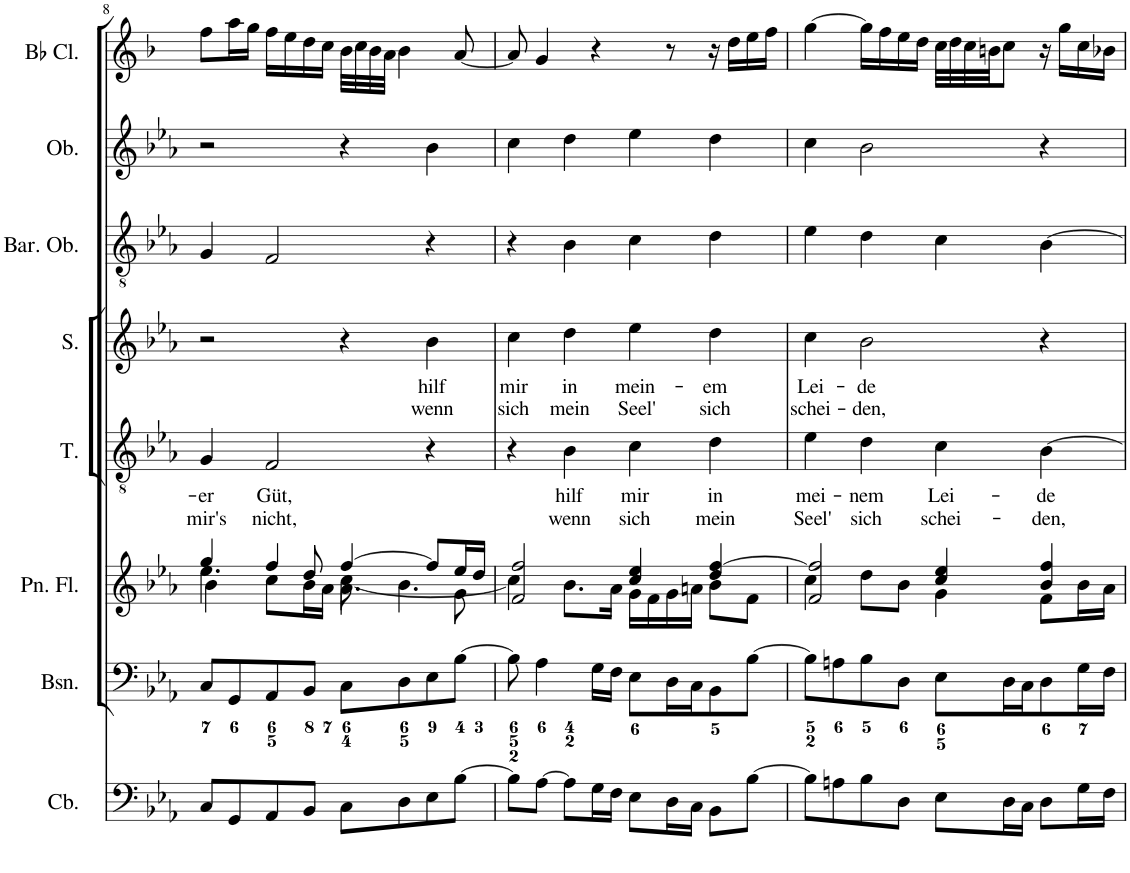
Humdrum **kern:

**kern	**kern	**kern	**kern	**text	**text	**kern	**text	**text	**kern	**kern	**kern
*part8	*part7	*part6	*part5	*part5	*part5	*part4	*part4	*part4	*part3	*part2	*part1
*staff8	*staff7	*staff6	*staff5	*staff5	*staff5	*staff4	*staff4	*staff4	*staff3	*staff2	*staff1
*I"Contrabass	*I"Bassoon	*I"Pan Flute	*I"Tenor	*	*	*I"Soprano	*	*	*I"Baritone Oboe	*I"Oboe	*I"Bb Clarinet
*I'Cb.	*I'Bsn.	*I'Pn. Fl.	*I'T.	*	*	*I'S.	*	*	*I'Bar. Ob.	*I'Ob.	*I'Bb Cl.
!!LO:PB:g=z
*clefF4	*clefF4	*clefG2	*clefGv2	*	*	*clefG2	*	*	*clefGv2	*clefG2	*clefG2
*Trd7c12	*	*	*	*	*	*	*	*	*	*	*Trd1c2
*k[b-e-a-]	*k[b-e-a-]	*k[b-e-a-]	*k[b-e-a-]	*	*	*k[b-e-a-]	*	*	*k[b-e-a-]	*k[b-e-a-]	*k[b-]
*M4/4	*M4/4	*M4/4	*M4/4	*	*	*M4/4	*	*	*M4/4	*M4/4	*M4/4
*met(c)	*met(c)	*met(c)	*met(c)	*	*	*met(c)	*	*	*met(c)	*met(c)	*met(c)
=8	=8	=8	=8	=8	=8	=8	=8	=8	=8	=8	=8
*	*	*^	*	*	*	*	*	*	*	*	*
*	*	*	*^	*	*	*	*	*	*	*	*	*
!	!	!	!	!	!	!LO:LY:b	!LO:LY:b	!	!	!	!	!	!
8C/L	8C/L	4gg/	4.ee-\	4b-\	4G/	-er	mir's	2r	.	.	4G/	2r	8ff\L
8GG/	8GG/	.	.	.	.	.	.	.	.	.	.	.	16aa\L
.	.	.	.	.	.	.	.	.	.	.	.	.	16gg\JJ
!	!	!	!	!	!	!LO:LY:b	!LO:LY:b	!	!	!	!	!	!
8AA-/	8AA-/	4ff/	.	8cc\L	2F/	Güt,	nicht,	.	.	.	2F/	.	16ff\LL
.	.	.	.	.	.	.	.	.	.	.	.	.	16ee\
8BB-/J	8BB-/J	.	8dd/	16b-\L	.	.	.	.	.	.	.	.	16dd\
.	.	.	.	16a-\JJ	.	.	.	.	.	.	.	.	16cc\JJ
8C\L	8C\L	[4ff/	4.a-\	[8cc\	.	.	.	4r	.	.	.	4r	32b-\LLL
.	.	.	.	.	.	.	.	.	.	.	.	.	32cc\
.	.	.	.	.	.	.	.	.	.	.	.	.	32b-\
.	.	.	.	.	.	.	.	.	.	.	.	.	32a\JJJ
8D\	8D\	.	.	4.b-\	.	.	.	.	.	.	.	.	4b-\
!	!	!	!	!	!	!	!	!	!LO:LY:b	!LO:LY:b	!	!	!
8E-\	8E-\	8ff/L]	.	.	4r	.	.	4b-\	hilf	wenn	4r	4b-\	.
[8B-\J	[8B-\J	16ee-/L	8g\	.	.	.	.	.	.	.	.	.	[8a/
.	.	16dd/JJ	.	.	.	.	.	.	.	.	.	.	.
*	*	*	*v	*v	*	*	*	*	*	*	*	*	*
=9	=9	=9	=9	=9	=9	=9	=9	=9	=9	=9	=9	=9
!	!	!	!	!	!	!	!	!LO:LY:b	!LO:LY:b	!	!	!
8B-\L]	8B-\]	2f/ 2ff/	4cc\]	4r	.	.	4cc\	mir	sich	4r	4cc\	8a/]
[8A-\J	4A-\	.	.	.	.	.	.	.	.	.	.	4g/
!	!	!	!	!	!LO:LY:b	!LO:LY:b	!	!LO:LY:b	!LO:LY:b	!	!	!
8A-\L]	.	.	8.b-\L	4B-\	hilf	wenn	4dd\	in	mein	4B-\	4dd\	.
16G\L	16G\LL	.	.	.	.	.	.	.	.	.	.	4r
16F\JJ	16F\JJ	.	16a-\Jk	.	.	.	.	.	.	.	.	.
!	!	!	!	!	!LO:LY:b	!LO:LY:b	!	!LO:LY:b	!LO:LY:b	!	!	!
8E-\L	8E-\L	4cc/ 4ee-/	16g\LL	4c\	mir	sich	4ee-\	mein-	Seel'	4c\	4ee-\	.
.	.	.	16f\	.	.	.	.	.	.	.	.	.
16D\L	16D\L	.	16g\	.	.	.	.	.	.	.	.	8r
16C\JJ	16C\J	.	16an\JJ	.	.	.	.	.	.	.	.	.
!	!	!	!	!	!LO:LY:b	!LO:LY:b	!	!LO:LY:b	!LO:LY:b	!	!	!
8BB-\L	8BB-\	4dd/ [4ff/	8b-\L	4d\	in	mein	4dd\	-em	sich	4d\	4dd\	16r
.	.	.	.	.	.	.	.	.	.	.	.	16dd\LL
[8B-\J	[8B-\J	.	8f\J	.	.	.	.	.	.	.	.	16ee\
.	.	.	.	.	.	.	.	.	.	.	.	16ff\JJ
=10	=10	=10	=10	=10	=10	=10	=10	=10	=10	=10	=10	=10
!	!	!	!	!	!LO:LY:b	!LO:LY:b	!	!LO:LY:b	!LO:LY:b	!	!	!
8B-\L]	8B-\L]	2f/ 2ff/]	4cc\	4e-\	mei-	Seel'	4cc\	Lei-	schei-	4e-\	4cc\	[4gg\
8An\	8An\	.	.	.	.	.	.	.	.	.	.	.
!	!	!	!	!	!LO:LY:b	!LO:LY:b	!	!LO:LY:b	!LO:LY:b	!	!	!
8B-\	8B-\	.	8dd\L	4d\	-nem	sich	2b-\	-de	-den,	4d\	2b-\	16gg\LL]
.	.	.	.	.	.	.	.	.	.	.	.	16ff\
8D\J	8D\J	.	8b-\J	.	.	.	.	.	.	.	.	16ee\
.	.	.	.	.	.	.	.	.	.	.	.	16dd\JJ
!	!	!	!	!	!LO:LY:b	!LO:LY:b	!	!	!	!	!	!
8E-\L	8E-\L	4cc/ 4ee-/	4g\	4c\	Lei-	schei-	.	.	.	4c\	.	32cc\LLL
.	.	.	.	.	.	.	.	.	.	.	.	32dd\
.	.	.	.	.	.	.	.	.	.	.	.	32cc\
.	.	.	.	.	.	.	.	.	.	.	.	32bn\JJ
16D\L	16D\L	.	.	.	.	.	.	.	.	.	.	8cc\J
16C\JJ	16C\J	.	.	.	.	.	.	.	.	.	.	.
!	!	!	!	!	!LO:LY:b	!LO:LY:b	!	!	!	!	!	!
8D\L	8D\	4b-/ 4ff/	8f\L	[4B-\	-de	-den,	4r	.	.	[4B-\	4r	16r
.	.	.	.	.	.	.	.	.	.	.	.	16gg\LL
16G\L	16G\L	.	16b-\L	.	.	.	.	.	.	.	.	16cc\
16F\JJ	16F\JJ	.	16a-\JJ	.	.	.	.	.	.	.	.	16b-X\JJ
*	*	*v	*v	*	*	*	*	*	*	*	*	*
=	=	=	=	=	=	=	=	=	=	=	=
*-	*-	*-	*-	*-	*-	*-	*-	*-	*-	*-	*-
